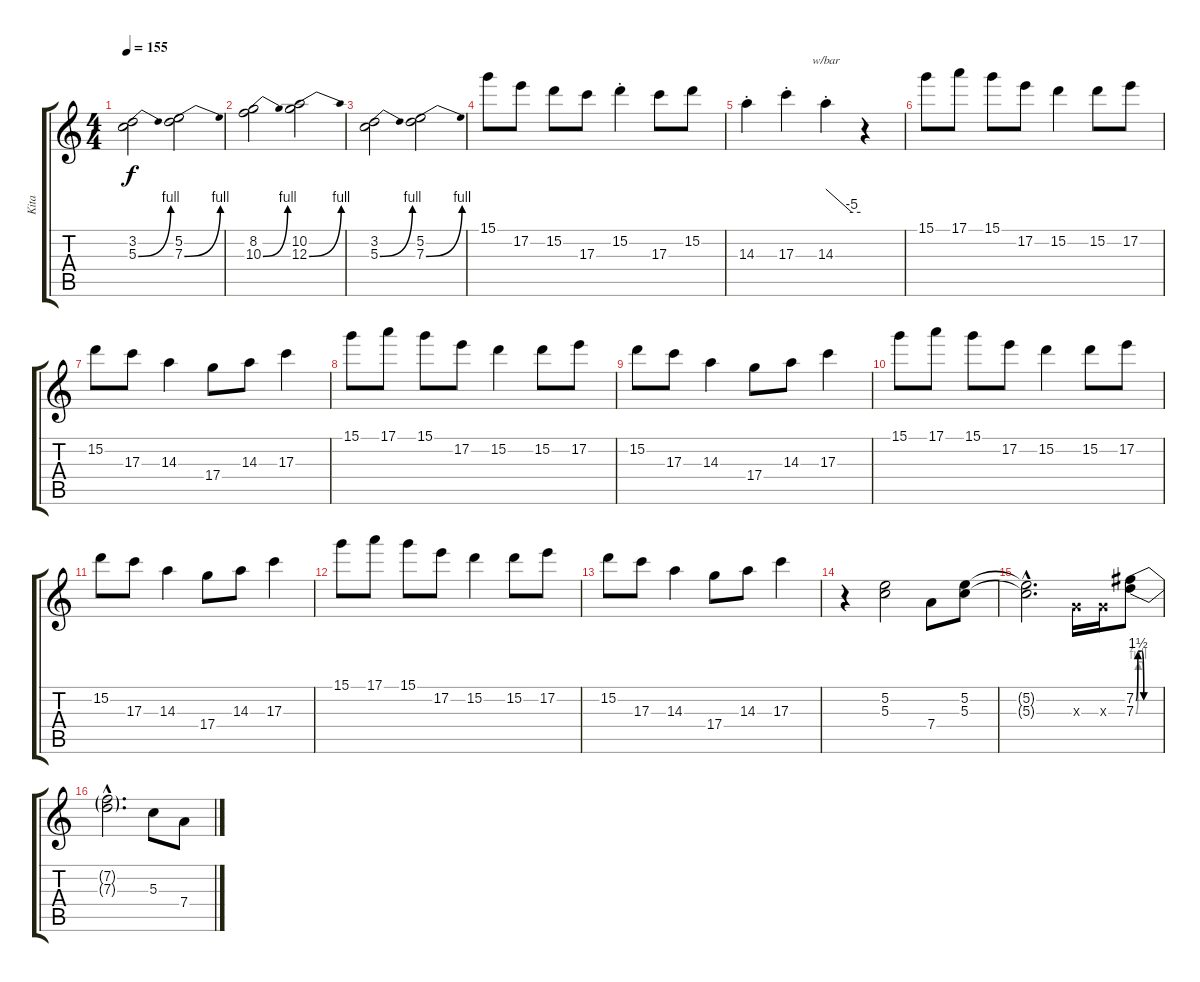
\track ("Kita" "Kita") {instrument overdrivenguitar}
\staff {score tabs}
\tuning (E4 B3 G3 D3 A2 E2) {hide}
\ts (4 4)
\tempo 155
\clef g2
\ks c
(3.2 5.3{be (bend 0 0 60 4)}).2{dy f} (5.2 7.3{be (bend 0 0 60 4)}).2 |
(8.2 10.3{be (bend 0 0 60 4)}).2 (10.2 12.3{be (bend 0 0 60 4)}).2 |
(3.2 5.3{be (bend 0 0 60 4)}).2 (5.2 7.3{be (bend 0 0 60 4)}).2 |
15.1.8 17.2.8 15.2.8 17.3.8 15.2{st}.4 17.3.8 15.2.8 |
14.3{st}.4 17.3{st}.4 14.3{st}.4{tbe (custom default 0 0 45 -20 60 -20)} r.4 |
15.1.8 17.1.8 15.1.8 17.2.8 15.2.4 15.2.8 17.2.8 |
15.2.8 17.3.8 14.3.4 17.4.8 14.3.8 17.3.4 |
15.1.8 17.1.8 15.1.8 17.2.8 15.2.4 15.2.8 17.2.8 |
15.2.8 17.3.8 14.3.4 17.4.8 14.3.8 17.3.4 |
15.1.8 17.1.8 15.1.8 17.2.8 15.2.4 15.2.8 17.2.8 |
15.2.8 17.3.8 14.3.4 17.4.8 14.3.8 17.3.4 |
15.1.8 17.1.8 15.1.8 17.2.8 15.2.4 15.2.8 17.2.8 |
15.2.8 17.3.8 14.3.4 17.4.8 14.3.8 17.3.4 |
r.4 (5.2 5.3).2 7.4.8 (5.2 5.3).8 |
(5.2{hac t} 5.3{hac t}).2{d} 0.3{x}.16 0.3{x}.16 (7.2{be (custom 0 0 5 6 15 6 20 0 60 0)} 7.3{be (custom 0 0 6 4 15 4 20 0 45 0 60 0)}).8 |
(7.2{hac t} 7.3{hac t}).2{d} 5.3.8 7.4.8
